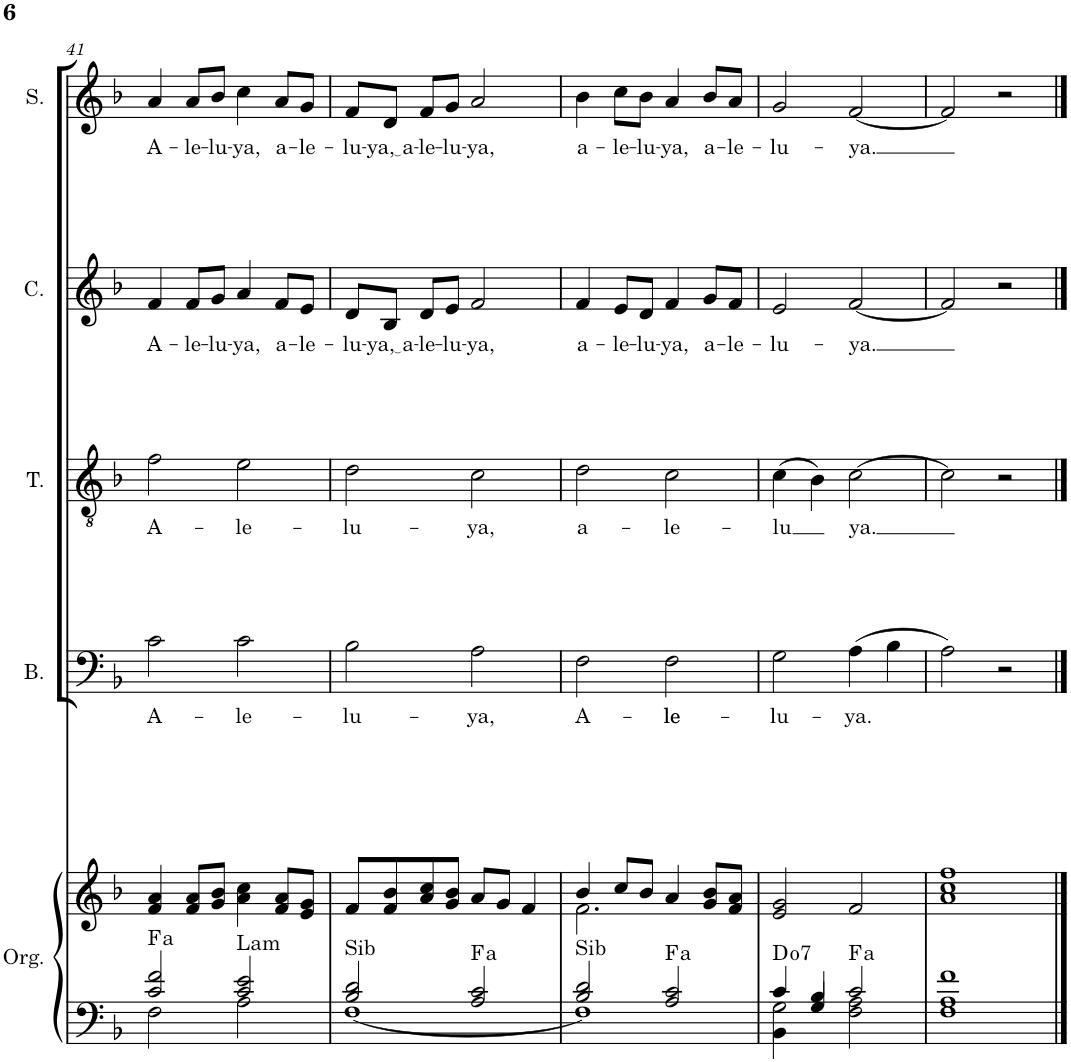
**kern	**kern	**harte	**kern	**text	**kern	**text	**kern	**text	**kern	**text
*part5	*part5	*part5	*part4	*part4	*part3	*part3	*part2	*part2	*part1	*part1
*staff6	*staff5	*	*staff4	*staff4	*staff3	*staff3	*staff2	*staff2	*staff1	*staff1
*I"Órgano	*	*	*I"Bajo	*	*I"Tenor	*	*I"Contralto	*	*I"Soprano	*
*	*	*	*I'B.	*	*I'T.	*	*I'C.	*	*I'S.	*
!!LO:PB:g=z
*clefF4	*clefG2	*	*clefF4	*	*clefGv2	*	*clefG2	*	*clefG2	*
*k[b-]	*k[b-]	*	*k[b-]	*	*k[b-]	*	*k[b-]	*	*k[b-]	*
*M4/4	*M4/4	*	*M4/4	*	*M4/4	*	*M4/4	*	*M4/4	*
*met(c)	*met(c)	*	*met(c)	*	*met(c)	*	*met(c)	*	*met(c)	*
=41	=41	=41	=41	=41	=41	=41	=41	=41	=41	=41
*^	*	*	*	*	*	*	*	*	*	*
!	!	!	!LO:H:kt=a	!	!LO:LY:b	!	!LO:LY:b	!	!LO:LY:b	!	!LO:LY:b
2c/ 2f/	2F\	4f/ 4a/	.	2c\	A-	2f\	A-	4f/	A-	4a/	A-
!	!	!	!	!	!	!	!	!	!LO:LY:b	!	!LO:LY:b
.	.	8f/ 8a/L	.	.	.	.	.	8f/L	-le-	8a/L	-le-
!	!	!	!	!	!	!	!	!	!LO:LY:b	!	!LO:LY:b
.	.	8g/ 8b-/J	.	.	.	.	.	8g/J	-lu-	8b-/J	-lu-
!	!	!	!LO:H:kt=Lam	!	!LO:LY:b	!	!LO:LY:b	!	!LO:LY:b	!	!LO:LY:b
2c/ 2e/	2A\	4a\ 4cc\	N	2c\	-le-	2e\	-le-	4a/	-ya,	4cc\	-ya,
!	!	!	!	!	!	!	!	!	!LO:LY:b	!	!LO:LY:b
.	.	8f/ 8a/L	.	.	.	.	.	8f/L	a-	8a/L	a-
!	!	!	!	!	!	!	!	!	!LO:LY:b	!	!LO:LY:b
.	.	8e/ 8g/J	.	.	.	.	.	8e/J	-le-	8g/J	-le-
=42	=42	=42	=42	=42	=42	=42	=42	=42	=42	=42	=42
!	!	!	!LO:H:kt=Sib	!	!LO:LY:b	!	!LO:LY:b	!	!LO:LY:b	!	!LO:LY:b
2B-/ 2d/	[1F	8f/L	N	2B-\	-lu-	2d\	-lu-	8d/L	-lu-	8f/L	-lu-
!	!	!	!	!	!	!	!	!	!LO:LY:b	!	!LO:LY:b
.	.	8f/ 8b-/	.	.	.	.	.	8B-/J	ya, a	8d/J	ya, a
!	!	!	!	!	!	!	!	!	!LO:LY:b	!	!LO:LY:b
.	.	8a/ 8cc/	.	.	.	.	.	8d/L	-le-	8f/L	-le-
!	!	!	!	!	!	!	!	!	!LO:LY:b	!	!LO:LY:b
.	.	8g/ 8b-/J	.	.	.	.	.	8e/J	-lu-	8g/J	-lu-
!	!	!	!LO:H:kt=a	!	!LO:LY:b	!	!LO:LY:b	!	!LO:LY:b	!	!LO:LY:b
2A/ 2c/	.	8a/L	.	2A\	-ya,	2c\	-ya,	2f/	-ya,	2a/	-ya,
.	.	8g/J	.	.	.	.	.	.	.	.	.
.	.	4f/	.	.	.	.	.	.	.	.	.
=43	=43	=43	=43	=43	=43	=43	=43	=43	=43	=43	=43
*	*	*^	*	*	*	*	*	*	*	*	*
!	!	!	!	!LO:H:kt=Sib	!	!LO:LY:b	!	!LO:LY:b	!	!LO:LY:b	!	!LO:LY:b
2B-/ 2d/	1F]	4b-/	2.f\	N	2F\	A-	2d\	a-	4f/	a-	4b-\	a-
!	!	!	!	!	!	!	!	!	!	!LO:LY:b	!	!LO:LY:b
.	.	8cc/L	.	.	.	.	.	.	8e/L	-le-	8cc\L	-le-
!	!	!	!	!	!	!	!	!	!	!LO:LY:b	!	!LO:LY:b
.	.	8b-/J	.	.	.	.	.	.	8d/J	-lu-	8b-\J	-lu-
!	!	!	!	!LO:H:kt=a	!	!LO:LY:b	!	!LO:LY:b	!	!LO:LY:b	!	!LO:LY:b
2A/ 2c/	.	4a/	.	.	2F\	-le-	2c\	-le-	4f/	-ya,	4a/	-ya,
!	!	!	!	!	!	!	!	!	!	!LO:LY:b	!	!LO:LY:b
.	.	8g/ 8b-/L	4ryy	.	.	.	.	.	8g/L	a-	8b-/L	a-
!	!	!	!	!	!	!	!	!	!	!LO:LY:b	!	!LO:LY:b
.	.	8f/ 8a/J	.	.	.	.	.	.	8f/J	-le-	8a/J	-le-
*	*	*v	*v	*	*	*	*	*	*	*	*	*
=44	=44	=44	=44	=44	=44	=44	=44	=44	=44	=44	=44
*	*^	*	*	*	*	*	*	*	*	*	*
!	!	!	!	!LO:H:kt=7	!	!LO:LY:b	!	!LO:LY:b	!	!LO:LY:b	!	!LO:LY:b
4c/	2G\	4BB-\	2e/ 2g/	D:dim7	2G\	-lu-	(4c\	-lu	2e/	-lu-	2g/	-lu-
4B-/	.	4G/	.	.	.	.	4B-\)	.	.	.	.	.
!	!	!	!	!LO:H:kt=a	!	!LO:LY:b	!	!LO:LY:b	!	!LO:LY:b	!	!LO:LY:b
2c/	2F\ 2A\	2ryy	2f/	.	(4A\	-ya.	[2c\	ya.	[2f/	-ya.	[2f/	-ya.
.	.	.	.	.	4B-\	.	.	.	.	.	.	.
*v	*v	*v	*	*	*	*	*	*	*	*	*	*
=45	=45	=45	=45	=45	=45	=45	=45	=45	=45	=45
1F 1A 1f	1a 1cc 1ff	.	2A\)	.	2c\]	.	2f/]	.	2f/]	.
.	.	.	2r	.	2r	.	2r	.	2r	.
==	==	==	==	==	==	==	==	==	==	==
*-	*-	*-	*-	*-	*-	*-	*-	*-	*-	*-
